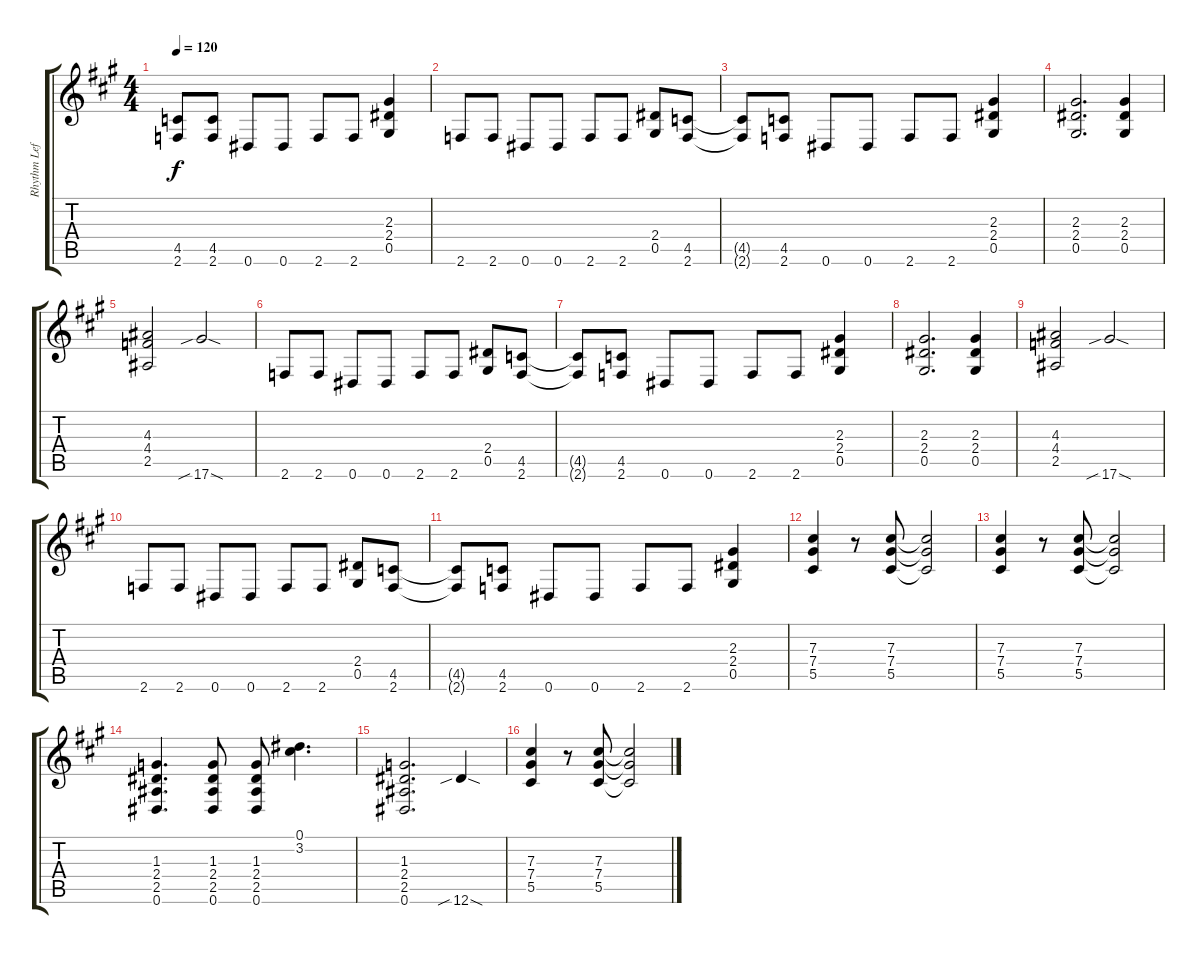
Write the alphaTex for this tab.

\track ("Rhythm Left" "Rhythm Lef") {instrument distortionguitar}
\staff {score tabs}
\tuning (Eb4 Bb3 Gb3 Db3 Ab2 Eb2) {hide}
\ts (4 4)
\tempo 120
\clef g2
\ks a
(4.5{t} 2.6{t}).8{dy f} (4.5 2.6).8 0.6.8 0.6.8 2.6.8 2.6.8 (2.3 2.4 0.5).4 |
2.6.8 2.6.8 0.6.8 0.6.8 2.6.8 2.6.8 (2.4 0.5).8 (4.5 2.6).8 |
(4.5{t} 2.6{t}).8 (4.5 2.6).8 0.6.8 0.6.8 2.6.8 2.6.8 (2.3 2.4 0.5).4 |
(2.3 2.4 0.5).2{d} (2.3 2.4 0.5).4 |
(4.3 4.4 2.5).2 17.6{sib sod}.2 |
2.6.8 2.6.8 0.6.8 0.6.8 2.6.8 2.6.8 (2.4 0.5).8 (4.5 2.6).8 |
(4.5{t} 2.6{t}).8 (4.5 2.6).8 0.6.8 0.6.8 2.6.8 2.6.8 (2.3 2.4 0.5).4 |
(2.3 2.4 0.5).2{d} (2.3 2.4 0.5).4 |
(4.3 4.4 2.5).2 17.6{sib sod}.2 |
2.6.8 2.6.8 0.6.8 0.6.8 2.6.8 2.6.8 (2.4 0.5).8 (4.5 2.6).8 |
(4.5{t} 2.6{t}).8 (4.5 2.6).8 0.6.8 0.6.8 2.6.8 2.6.8 (2.3 2.4 0.5).4 |
(7.3 7.4 5.5).4 r.8 (7.3 7.4 5.5).8 (7.3{t} 7.4{t} 5.5{t}).2 |
(7.3 7.4 5.5).4 r.8 (7.3 7.4 5.5).8 (7.3{t} 7.4{t} 5.5{t}).2 |
(1.3 2.4 2.5 0.6).4{d} (1.3 2.4 2.5 0.6).8 (1.3 2.4 2.5 0.6).8 (0.1 3.2).4{d} |
(1.3 2.4 2.5 0.6).2{d} 12.6{sib sod}.4 |
(7.3 7.4 5.5).4 r.8 (7.3 7.4 5.5).8 (7.3{t} 7.4{t} 5.5{t}).2
